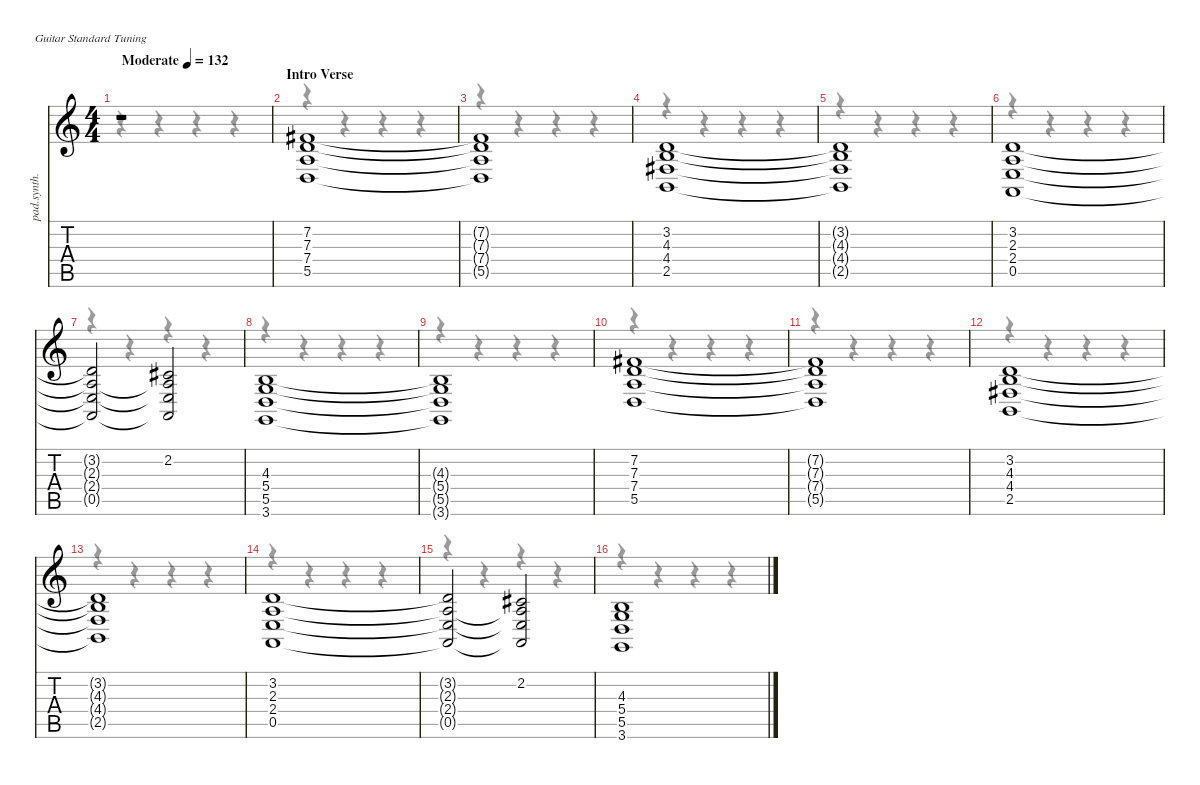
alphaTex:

\defaultSystemsLayout 4
\hideDynamics
\bracketExtendMode nobrackets
\otherSystemsTrackNameOrientation horizontal
\track ("Pad" "pad.synth.") {instrument pad3polysynth}
\staff {score tabs}
\tuning (E4 B3 G3 D3 A2 E2)
\voice
\ts (4 4)
\beaming (8 2 2 2 2)
\tempo (132 "Moderate")
\clef g2
\ks c
r.1{dy f instrument pad3polysynth} |
\section ("" "Intro Verse")
(7.2{acc #} 7.3 7.4 5.5).1 |
(7.2{t acc #} 7.3{t} 7.4{t} 5.5{t}).1 |
(3.2 4.3 4.4{acc #} 2.5).1 |
(3.2{t} 4.3{t} 4.4{t acc #} 2.5{t}).1 |
(3.2 2.3 2.4 0.5).1 |
(3.2{t} 2.3{t} 2.4{t} 0.5{t}).2 (2.2{acc #} 2.3{t} 2.4{t} 0.5{t}).2 |
(4.3 5.4 5.5 3.6).1 |
(4.3{t} 5.4{t} 5.5{t} 3.6{t}).1 |
(7.2{acc #} 7.3 7.4 5.5).1 |
(7.2{t acc #} 7.3{t} 7.4{t} 5.5{t}).1 |
(3.2 4.3 4.4{acc #} 2.5).1 |
(3.2{t} 4.3{t} 4.4{t acc #} 2.5{t}).1 |
(3.2 2.3 2.4 0.5).1 |
(3.2{t} 2.3{t} 2.4{t} 0.5{t}).2 (2.2{acc #} 2.3{t} 2.4{t} 0.5{t}).2 |
(4.3 5.4 5.5 3.6).1
\voice
\clef g2
\ottava regular
\simile none
\ks c
r.4{dy mf} r.4 r.4 r.4 |
r.4 r.4 r.4 r.4 |
r.4 r.4 r.4 r.4 |
r.4 r.4 r.4 r.4 |
r.4 r.4 r.4 r.4 |
r.4 r.4 r.4 r.4 |
r.4 r.4 r.4 r.4 |
r.4 r.4 r.4 r.4 |
r.4 r.4 r.4 r.4 |
r.4 r.4 r.4 r.4 |
r.4 r.4 r.4 r.4 |
r.4 r.4 r.4 r.4 |
r.4 r.4 r.4 r.4 |
r.4 r.4 r.4 r.4 |
r.4 r.4 r.4 r.4 |
r.4 r.4 r.4 r.4
